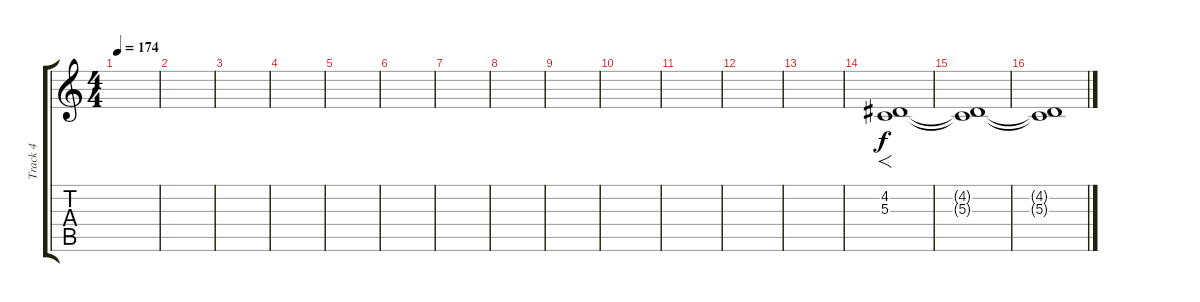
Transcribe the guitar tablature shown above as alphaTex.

\track ("Track 4" "Track 4") {instrument synthvoice}
\staff {score tabs}
\tuning (E4 B3 G3 D3 A2 E2) {hide}
\ts (4 4)
\tempo 174
\clef g2
\ks c
|
|
|
|
|
|
|
|
|
|
|
|
|
(4.2 5.3).1{f} |
(4.2{t} 5.3{t}).1 |
(4.2{t} 5.3{t}).1
